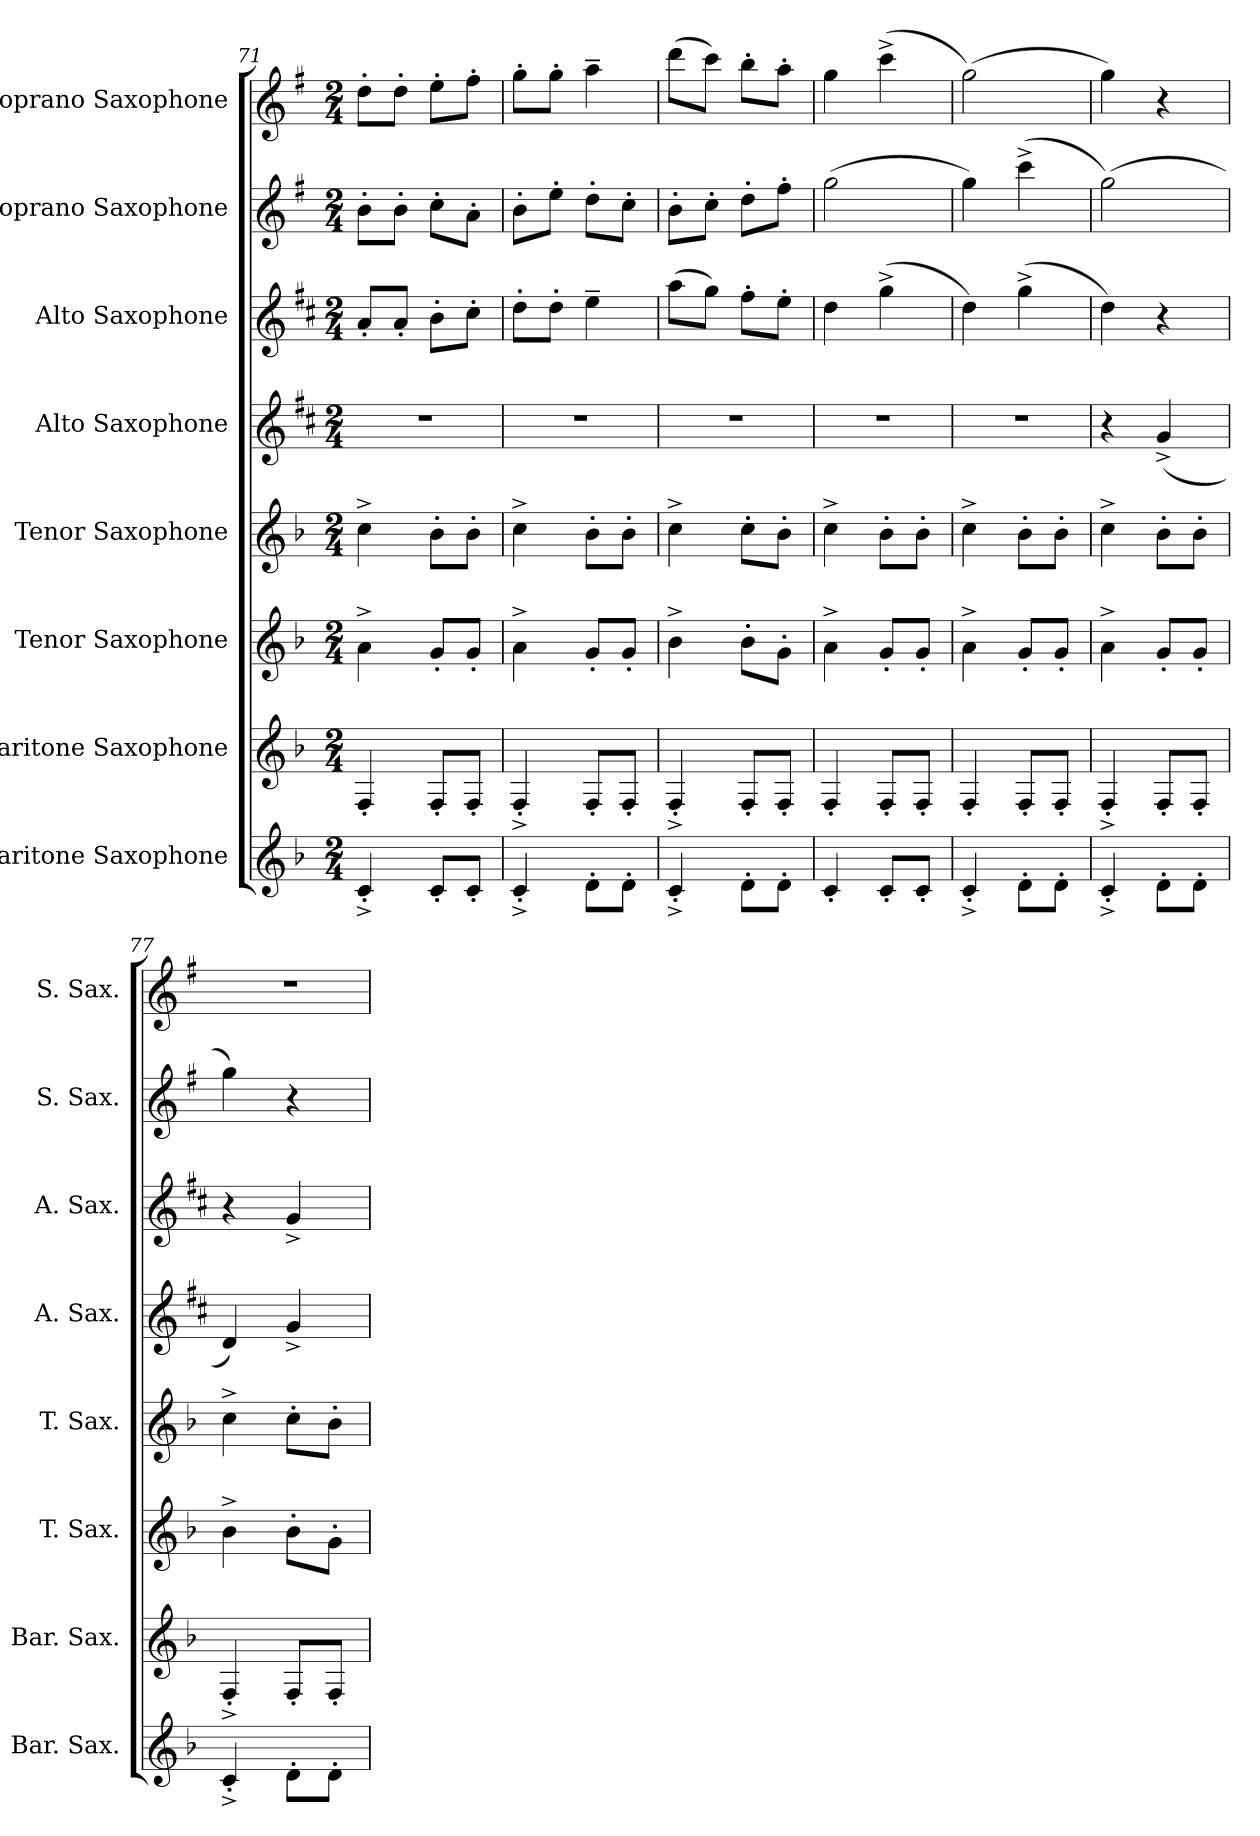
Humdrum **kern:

**kern	**kern	**kern	**kern	**kern	**kern	**kern	**kern
*part8	*part7	*part6	*part5	*part4	*part3	*part2	*part1
*staff8	*staff7	*staff6	*staff5	*staff4	*staff3	*staff2	*staff1
*I"Baritone Saxophone	*I"Baritone Saxophone	*I"Tenor Saxophone	*I"Tenor Saxophone	*I"Alto Saxophone	*I"Alto Saxophone	*I"Soprano Saxophone	*I"Soprano Saxophone
*I'Bar. Sax.	*I'Bar. Sax.	*I'T. Sax.	*I'T. Sax.	*I'A. Sax.	*I'A. Sax.	*I'S. Sax.	*I'S. Sax.
*clefG2	*clefG2	*clefG2	*clefG2	*clefG2	*clefG2	*clefG2	*clefG2
*ITrd12c21	*ITrd12c21	*ITrd8c14	*ITrd8c14	*ITrd5c9	*ITrd5c9	*ITrd1c2	*ITrd1c2
*k[b-]	*k[b-]	*k[b-]	*k[b-]	*k[b-]	*k[b-]	*k[b-]	*k[b-]
*M2/4	*M2/4	*M2/4	*M2/4	*M2/4	*M2/4	*M2/4	*M2/4
=71	=71	=71	=71	=71	=71	=71	=71
4C'^/	4FF'/	4A^\	4c^\	2r	8c'/L	8a'\L	8cc'\L
.	.	.	.	.	8c'/J	8a'\J	8cc'\J
8C'/L	8FF'/L	8G'/L	8B-'\L	.	8d'\L	8b-'\L	8dd'\L
8C'/J	8FF'/J	8G'/J	8B-'\J	.	8e'\J	8g'\J	8ee'\J
!!LO:PB:g=z
=72	=72	=72	=72	=72	=72	=72	=72
4C'^/	4FF'^/	4A^\	4c^\	2r	8f'\L	8a'\L	8ff'\L
.	.	.	.	.	8f'\J	8dd'\J	8ff'\J
8D'\L	8FF'/L	8G'/L	8B-'\L	.	4g~\	8cc'\L	4gg~\
8D'\J	8FF'/J	8G'/J	8B-'\J	.	.	8b-'\J	.
=73	=73	=73	=73	=73	=73	=73	=73
4C'^/	4FF'^/	4B-^\	4c^\	2r	(8cc\L	8a'\L	(8ccc\L
.	.	.	.	.	8b-\J)	8b-'\J	8bb-\J)
8D'\L	8FF'/L	8B-'\L	8c'\L	.	8a'\L	8cc'\L	8aa'\L
8D'\J	8FF'/J	8G'\J	8B-'\J	.	8g'\J	8ee'\J	8gg'\J
=74	=74	=74	=74	=74	=74	=74	=74
4C'/	4FF'/	4A^\	4c^\	2r	4f\	(2ff\	4ff\
8C'/L	8FF'/L	8G'/L	8B-'\L	.	(4b-^\	.	(4bb-^\
8C'/J	8FF'/J	8G'/J	8B-'\J	.	.	.	.
=75	=75	=75	=75	=75	=75	=75	=75
4C'^/	4FF'/	4A^\	4c^\	2r	4f\)	4ff\)	(2ff\)
8D'\L	8FF'/L	8G'/L	8B-'\L	.	(4b-^\	(4bb-^\	.
8D'\J	8FF'/J	8G'/J	8B-'\J	.	.	.	.
=76	=76	=76	=76	=76	=76	=76	=76
4C'^/	4FF'^/	4A^\	4c^\	4r	4f\)	(2ff\)	4ff\)
8D'\L	8FF'/L	8G'/L	8B-'\L	(4B-^/	4r	.	4r
8D'\J	8FF'/J	8G'/J	8B-'\J	.	.	.	.
=77	=77	=77	=77	=77	=77	=77	=77
4C'^/	4FF'^/	4B-^\	4c^\	4F/)	4r	4ff\)	2r
8D'\L	8FF'/L	8B-'\L	8c'\L	4B-^/	4B-^/	4r	.
8D'\J	8FF'/J	8G'\J	8B-'\J	.	.	.	.
=	=	=	=	=	=	=	=
*-	*-	*-	*-	*-	*-	*-	*-
